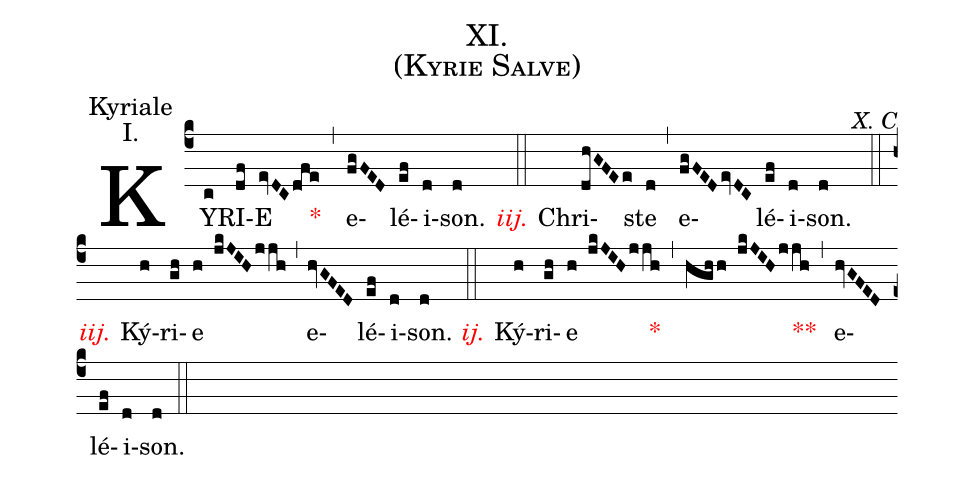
name:XI.\\(Kyrie Salve);
mode:I.;
commentary:X. C;
office-part:Kyriale;
%%
(c4) KY(c)RI(df)E(evDC/dfe) <v>\red{*}</v>(,) e(fgFED)lé(ef)i(d)son.(d) (::) <v>\redit{iij.}</v> Chri(dhGFEe)ste(d) (,) e(fgFED/evDC)lé(ef)i(d)son.(d) (::) <v>\redit{iij.}</v> Ký(h)ri(gh)e(h jkJIH/jjh) (,) e(hvGFED)lé(ef)i(d)son.(d) (::) <v>\redit{ij.}</v> Ký(h)ri(gh)e(h jkJIH/jjh) <v>\red{*}</v>(,) (hghh jkJIH/jjh) <v>\red{*}</v><v>\red{*}</v>(,) e(hvGFED)lé(ef)i(d)son.(d) (::)
